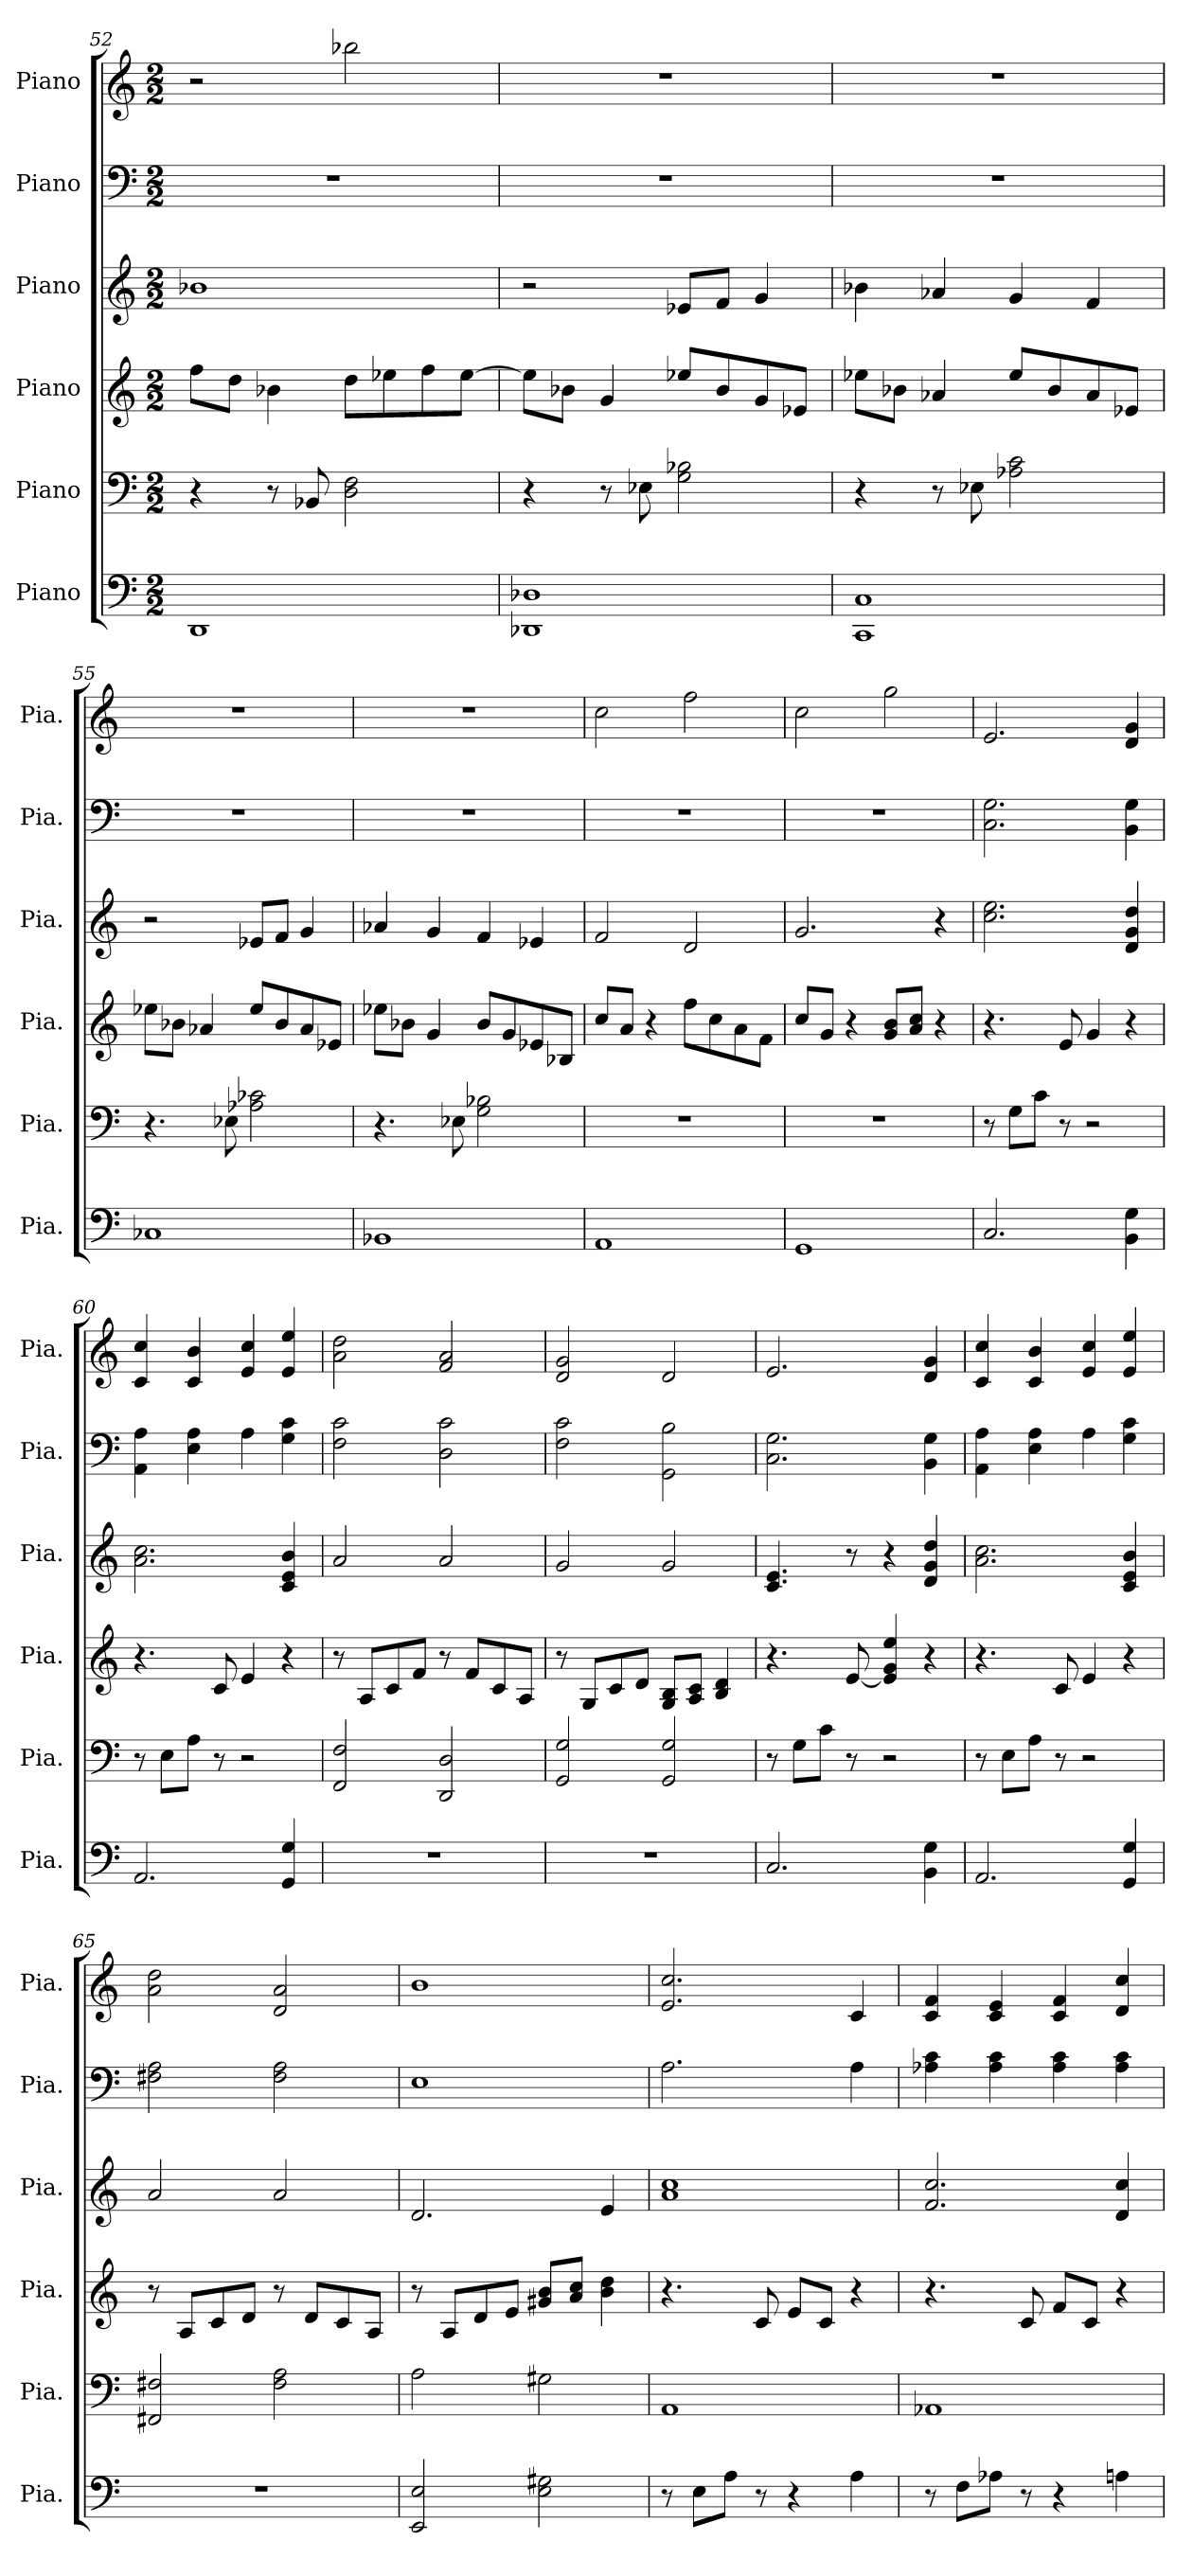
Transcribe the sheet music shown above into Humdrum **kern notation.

**kern	**kern	**kern	**kern	**kern	**kern
*part6	*part5	*part4	*part3	*part2	*part1
*staff6	*staff5	*staff4	*staff3	*staff2	*staff1
*I"Piano	*I"Piano	*I"Piano	*I"Piano	*I"Piano	*I"Piano
*I'Pia.	*I'Pia.	*I'Pia.	*I'Pia.	*I'Pia.	*I'Pia.
*clefF4	*clefF4	*clefG2	*clefG2	*clefF4	*clefG2
*k[]	*k[]	*k[]	*k[]	*k[]	*k[]
*M2/2	*M2/2	*M2/2	*M2/2	*M2/2	*M2/2
=52	=52	=52	=52	=52	=52
1DD	4r	8ff\L	1b-X	1r	2r
.	.	8dd\J	.	.	.
.	8r	4b-X\	.	.	.
.	8BB-X/	.	.	.	.
.	2D\ 2F\	8dd\L	.	.	2bb-X\
.	.	8ee-X\	.	.	.
.	.	8ff\	.	.	.
.	.	[8ee-\J	.	.	.
!!LO:LB:g=z
=53	=53	=53	=53	=53	=53
1DD-X 1D-X	4r	8ee-\L]	2r	1r	1r
.	.	8b-X\J	.	.	.
.	8r	4g/	.	.	.
.	8E-X\	.	.	.	.
.	2G\ 2B-X\	8ee-X/L	8e-X/L	.	.
.	.	8b-/	8f/J	.	.
.	.	8g/	4g/	.	.
.	.	8e-X/J	.	.	.
=54	=54	=54	=54	=54	=54
1CC 1C	4r	8ee-X\L	4b-X\	1r	1r
.	.	8b-X\J	.	.	.
.	8r	4a-X/	4a-X/	.	.
.	8E-X\	.	.	.	.
.	2A-X\ 2c\	8ee-/L	4g/	.	.
.	.	8b-/	.	.	.
.	.	8a-/	4f/	.	.
.	.	8e-X/J	.	.	.
=55	=55	=55	=55	=55	=55
1C-X	4.r	8ee-X\L	2r	1r	1r
.	.	8b-X\J	.	.	.
.	.	4a-X/	.	.	.
.	8E-X\	.	.	.	.
.	2A-X\ 2c-X\	8ee-/L	8e-X/L	.	.
.	.	8b-/	8f/J	.	.
.	.	8a-/	4g/	.	.
.	.	8e-X/J	.	.	.
!!LO:PB:g=z
=56	=56	=56	=56	=56	=56
1BB-X	4.r	8ee-X\L	4a-X/	1r	1r
.	.	8b-X\J	.	.	.
.	.	4g/	4g/	.	.
.	8E-X\	.	.	.	.
.	2G\ 2B-X\	8b-/L	4f/	.	.
.	.	8g/	.	.	.
.	.	8e-X/	4e-X/	.	.
.	.	8B-X/J	.	.	.
=57	=57	=57	=57	=57	=57
1AA	1r	8cc/L	2f/	1r	2cc\
.	.	8a/J	.	.	.
.	.	4r	.	.	.
.	.	8ff\L	2d/	.	2ff\
.	.	8cc\	.	.	.
.	.	8a\	.	.	.
.	.	8f\J	.	.	.
=58	=58	=58	=58	=58	=58
1GG	1r	8cc/L	2.g/	1r	2cc\
.	.	8g/J	.	.	.
.	.	4r	.	.	.
.	.	8g/ 8b/L	.	.	2gg\
.	.	8a/ 8cc/J	.	.	.
.	.	4r	4r	.	.
=59	=59	=59	=59	=59	=59
2.C/	8r	4.r	2.cc\ 2.ee\	2.C\ 2.G\	2.e/
.	8G\L	.	.	.	.
.	8c\J	.	.	.	.
.	8r	8e/	.	.	.
.	2r	4g/	.	.	.
4BB\ 4G\	.	4r	4d/ 4g/ 4dd/	4BB\ 4G\	4d/ 4g/
=60	=60	=60	=60	=60	=60
2.AA/	8r	4.r	2.a\ 2.cc\	4AA\ 4A\	4c/ 4cc/
.	8E\L	.	.	.	.
.	8A\J	.	.	4E\ 4A\	4c/ 4b/
.	8r	8c/	.	.	.
.	2r	4e/	.	4A\	4e/ 4cc/
4GG/ 4G/	.	4r	4c/ 4e/ 4b/	4G\ 4c\	4e/ 4ee/
!!LO:LB:g=z
=61	=61	=61	=61	=61	=61
1r	2FF/ 2F/	8r	2a/	2F\ 2c\	2a\ 2dd\
.	.	8A/L	.	.	.
.	.	8c/	.	.	.
.	.	8f/J	.	.	.
.	2DD/ 2D/	8r	2a/	2D\ 2c\	2f/ 2a/
.	.	8f/L	.	.	.
.	.	8c/	.	.	.
.	.	8A/J	.	.	.
=62	=62	=62	=62	=62	=62
1r	2GG/ 2G/	8r	2g/	2F\ 2c\	2d/ 2g/
.	.	8G/L	.	.	.
.	.	8c/	.	.	.
.	.	8d/J	.	.	.
.	2GG/ 2G/	8G/ 8B/L	2g/	2GG\ 2B\	2d/
.	.	8A/ 8c/J	.	.	.
.	.	4B/ 4d/	.	.	.
=63	=63	=63	=63	=63	=63
2.C/	8r	4.r	4.c/ 4.e/	2.C\ 2.G\	2.e/
.	8G\L	.	.	.	.
.	8c\J	.	.	.	.
.	8r	[8e/	8r	.	.
.	2r	4e/] 4g/ 4ee/	4r	.	.
4BB\ 4G\	.	4r	4d/ 4g/ 4dd/	4BB\ 4G\	4d/ 4g/
=64	=64	=64	=64	=64	=64
2.AA/	8r	4.r	2.a\ 2.cc\	4AA\ 4A\	4c/ 4cc/
.	8E\L	.	.	.	.
.	8A\J	.	.	4E\ 4A\	4c/ 4b/
.	8r	8c/	.	.	.
.	2r	4e/	.	4A\	4e/ 4cc/
4GG/ 4G/	.	4r	4c/ 4e/ 4b/	4G\ 4c\	4e/ 4ee/
=65	=65	=65	=65	=65	=65
1r	2FF#X/ 2F#X/	8r	2a/	2F#X\ 2A\	2a\ 2dd\
.	.	8A/L	.	.	.
.	.	8c/	.	.	.
.	.	8d/J	.	.	.
.	2F#\ 2A\	8r	2a/	2F#\ 2A\	2d/ 2a/
.	.	8d/L	.	.	.
.	.	8c/	.	.	.
.	.	8A/J	.	.	.
!!LO:PB:g=z
=66	=66	=66	=66	=66	=66
2EE/ 2E/	2A\	8r	2.d/	1E	1b
.	.	8A/L	.	.	.
.	.	8d/	.	.	.
.	.	8e/J	.	.	.
2E\ 2G#X\	2G#X\	8g#X/ 8b/L	.	.	.
.	.	8a/ 8cc/J	.	.	.
.	.	4b\ 4dd\	4e/	.	.
=67	=67	=67	=67	=67	=67
8r	1AA	4.r	1a 1cc	2.A\	2.e/ 2.cc/
8E\L	.	.	.	.	.
8A\J	.	.	.	.	.
8r	.	8c/	.	.	.
4r	.	8e/L	.	.	.
.	.	8c/J	.	.	.
4A\	.	4r	.	4A\	4c/
=68	=68	=68	=68	=68	=68
8r	1AA-X	4.r	2.f/ 2.cc/	4A-X\ 4c\	4c/ 4f/
8F\L	.	.	.	.	.
8A-X\J	.	.	.	4A-\ 4c\	4c/ 4e/
8r	.	8c/	.	.	.
4r	.	8f/L	.	4A-\ 4c\	4c/ 4f/
.	.	8c/J	.	.	.
4An\	.	4r	4d/ 4cc/	4A-\ 4c\	4d/ 4cc/
=	=	=	=	=	=
*-	*-	*-	*-	*-	*-
